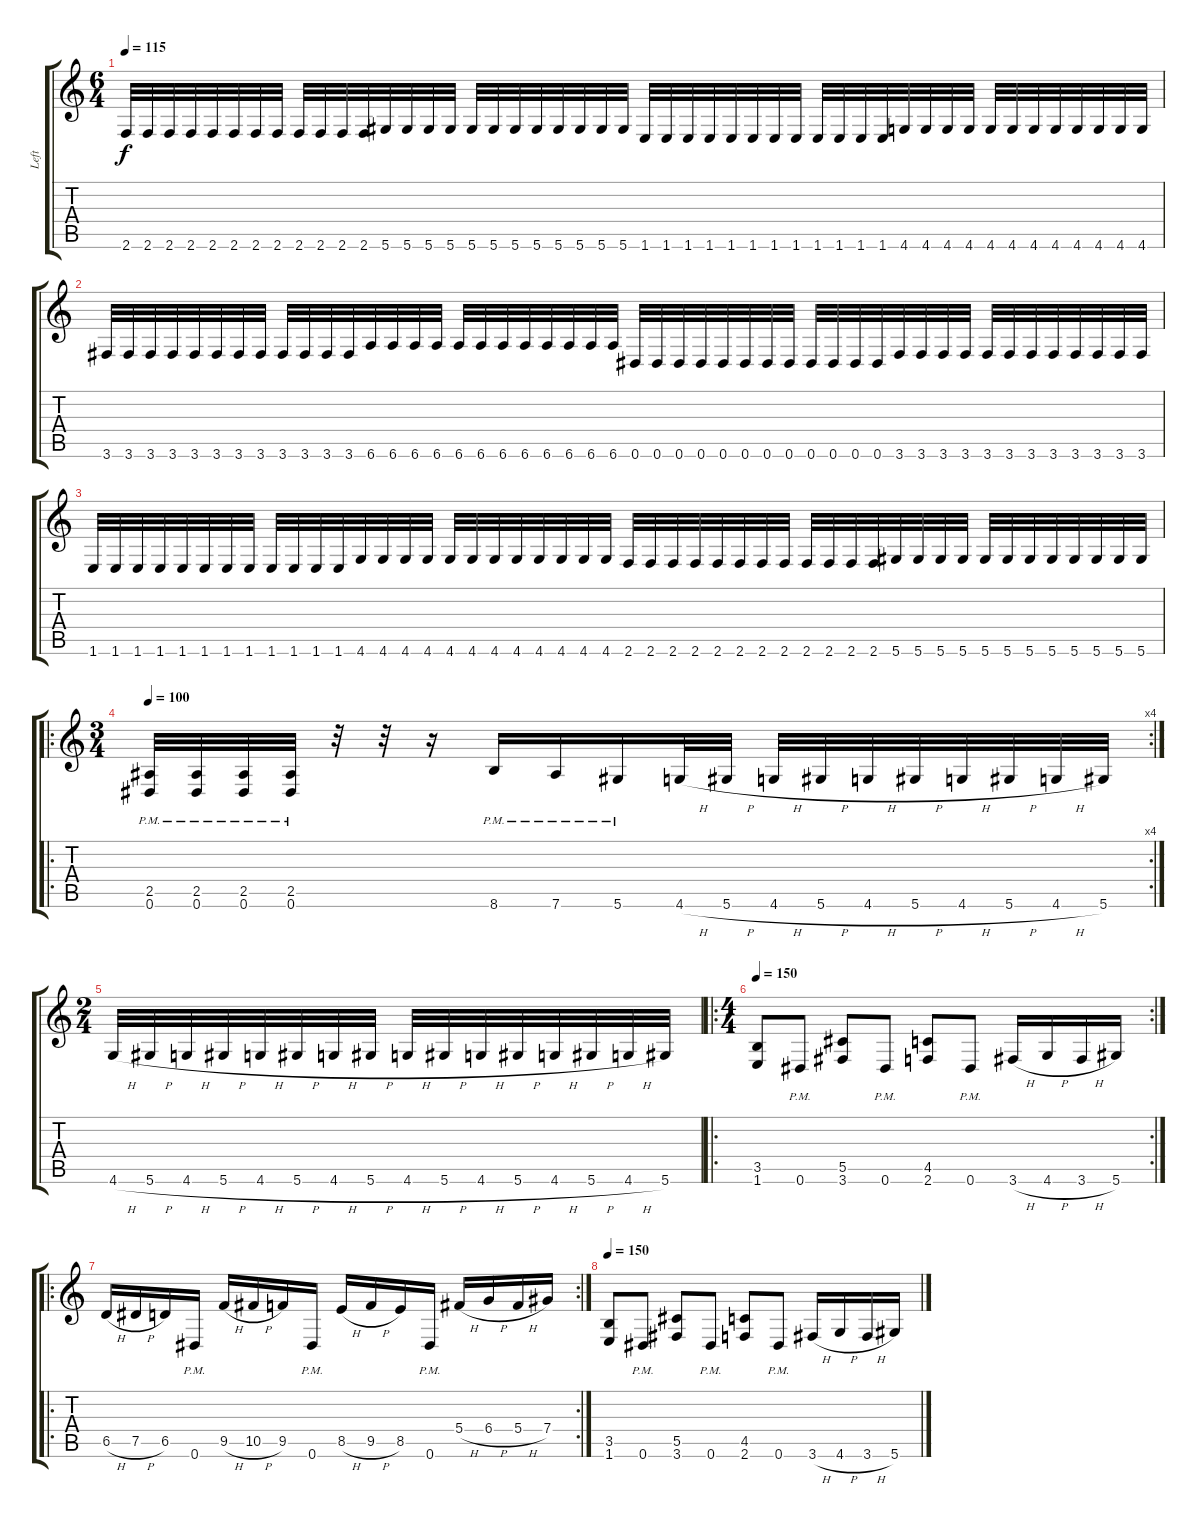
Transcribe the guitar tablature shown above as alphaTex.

\track ("Left" "Left") {instrument distortionguitar}
\staff {score tabs}
\tuning (Eb4 Bb3 Gb3 Db3 Ab2 Eb2) {hide}
\ts (6 4)
\tempo 115
\clef g2
\ks c
2.6.32{dy f} 2.6.32 2.6.32 2.6.32 2.6.32 2.6.32 2.6.32 2.6.32 2.6.32 2.6.32 2.6.32 2.6.32 5.6.32 5.6.32 5.6.32 5.6.32 5.6.32 5.6.32 5.6.32 5.6.32 5.6.32 5.6.32 5.6.32 5.6.32 1.6.32 1.6.32 1.6.32 1.6.32 1.6.32 1.6.32 1.6.32 1.6.32 1.6.32 1.6.32 1.6.32 1.6.32 4.6.32 4.6.32 4.6.32 4.6.32 4.6.32 4.6.32 4.6.32 4.6.32 4.6.32 4.6.32 4.6.32 4.6.32 |
3.6.32 3.6.32 3.6.32 3.6.32 3.6.32 3.6.32 3.6.32 3.6.32 3.6.32 3.6.32 3.6.32 3.6.32 6.6.32 6.6.32 6.6.32 6.6.32 6.6.32 6.6.32 6.6.32 6.6.32 6.6.32 6.6.32 6.6.32 6.6.32 0.6.32 0.6.32 0.6.32 0.6.32 0.6.32 0.6.32 0.6.32 0.6.32 0.6.32 0.6.32 0.6.32 0.6.32 3.6.32 3.6.32 3.6.32 3.6.32 3.6.32 3.6.32 3.6.32 3.6.32 3.6.32 3.6.32 3.6.32 3.6.32 |
1.6.32 1.6.32 1.6.32 1.6.32 1.6.32 1.6.32 1.6.32 1.6.32 1.6.32 1.6.32 1.6.32 1.6.32 4.6.32 4.6.32 4.6.32 4.6.32 4.6.32 4.6.32 4.6.32 4.6.32 4.6.32 4.6.32 4.6.32 4.6.32 2.6.32 2.6.32 2.6.32 2.6.32 2.6.32 2.6.32 2.6.32 2.6.32 2.6.32 2.6.32 2.6.32 2.6.32 5.6.32 5.6.32 5.6.32 5.6.32 5.6.32 5.6.32 5.6.32 5.6.32 5.6.32 5.6.32 5.6.32 5.6.32 |
\ro
\rc 4
\ts (3 4)
\tempo 100
(2.5{pm} 0.6{pm}).32 (2.5{pm} 0.6{pm}).32 (2.5{pm} 0.6{pm}).32 (2.5{pm} 0.6{pm}).32 r.32 r.32 r.16 8.6{pm}.16 7.6{pm}.16 5.6{pm}.16 4.6{h}.32 5.6{h}.32 4.6{h}.32 5.6{h}.32 4.6{h}.32 5.6{h}.32 4.6{h}.32 5.6{h}.32 4.6{h}.32 5.6.32 |
\ts (2 4)
4.6{h}.32 5.6{h}.32 4.6{h}.32 5.6{h}.32 4.6{h}.32 5.6{h}.32 4.6{h}.32 5.6{h}.32 4.6{h}.32 5.6{h}.32 4.6{h}.32 5.6{h}.32 4.6{h}.32 5.6{h}.32 4.6{h}.32 5.6.32 |
\ro
\rc 2
\ts (4 4)
\tempo 150
(3.5 1.6).8 0.6{pm}.8 (5.5 3.6).8 0.6{pm}.8 (4.5 2.6).8 0.6{pm}.8 3.6{h}.16 4.6{h}.16 3.6{h}.16 5.6.16 |
\ro
\rc 2
6.5{h}.16 7.5{h}.16 6.5.16 0.6{pm}.16 9.5{h}.16 10.5{h}.16 9.5.16 0.6{pm}.16 8.5{h}.16 9.5{h}.16 8.5.16 0.6{pm}.16 5.4{h}.16 6.4{h}.16 5.4{h}.16 7.4.16 |
\tempo 150
(3.5 1.6).8 0.6{pm}.8 (5.5 3.6).8 0.6{pm}.8 (4.5 2.6).8 0.6{pm}.8 3.6{h}.16 4.6{h}.16 3.6{h}.16 5.6.16
